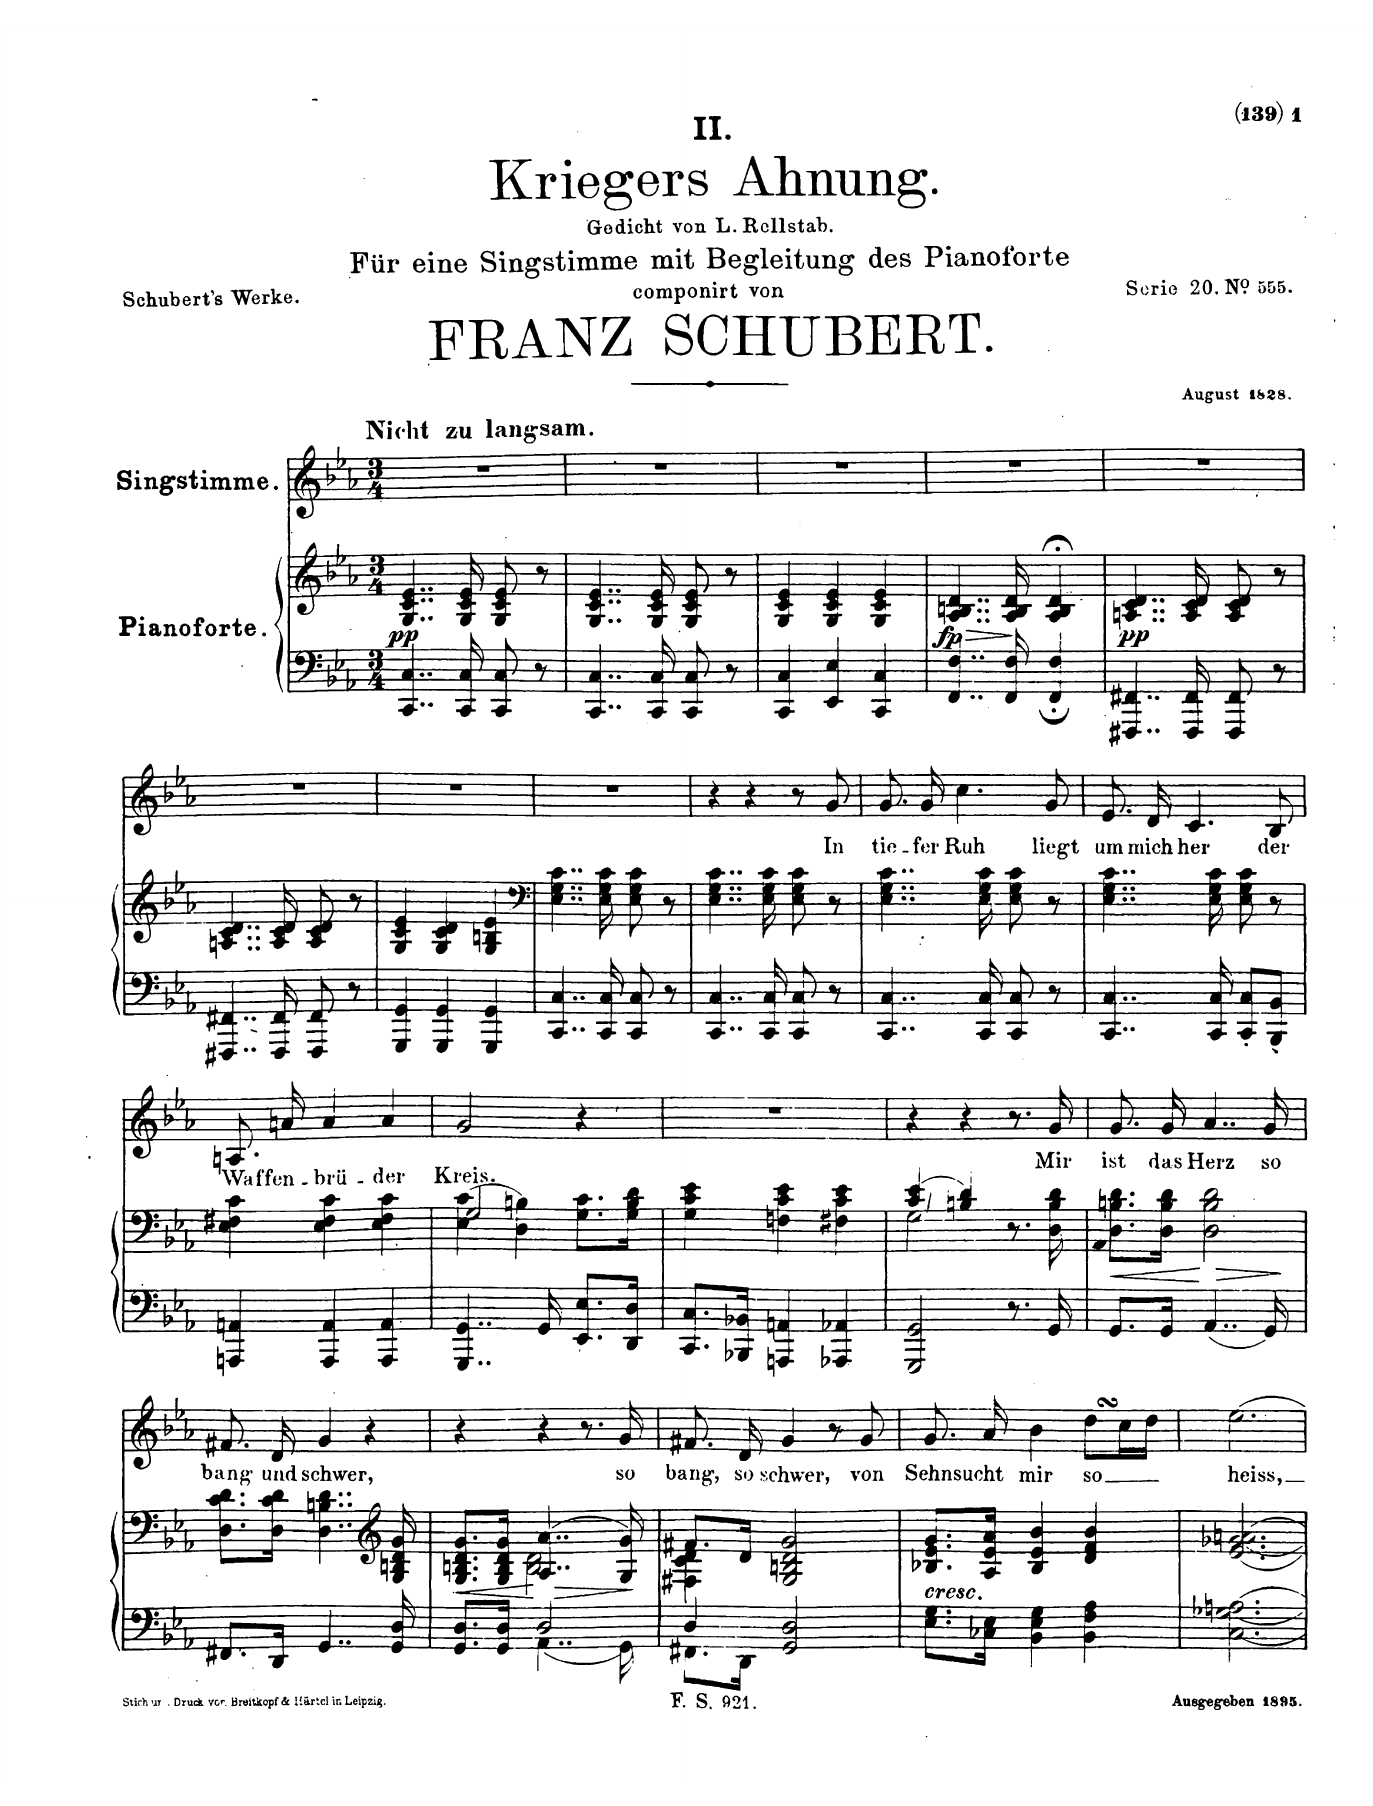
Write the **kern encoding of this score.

**kern	**kern	**dynam	**kern	**text
*part2	*part2	*part2	*part1	*part1
*staff3	*staff2	*staff2/3	*staff1	*staff1
*I"Piano	*	*	*I"Voice	*
*I'Pno	*	*	*	*
*clefF4	*clefG2	*	*clefG2	*
*k[b-e-a-]	*k[b-e-a-]	*	*k[b-e-a-]	*
*M3/4	*M3/4	*	*M3/4	*
=1	=1	=1	=1	=1
!	!	!	!LO:TX:a:B:t=Nicht zu langsam	!
!	!	!LO:DY:a=2	!	!
4..CC/ 4..C/	4..G/ 4..c/ 4..e-/	pp	2.r	.
16CC/ 16C/	16G/ 16c/ 16e-/	.	.	.
8CC/ 8C/	8G/ 8c/ 8e-/	.	.	.
8r	8r	.	.	.
=2	=2	=2	=2	=2
4..CC/ 4..C/	4..G/ 4..c/ 4..e-/	.	2.r	.
16CC/ 16C/	16G/ 16c/ 16e-/	.	.	.
8CC/ 8C/	8G/ 8c/ 8e-/	.	.	.
8r	8r	.	.	.
=3	=3	=3	=3	=3
4CC/ 4C/	4G/ 4c/ 4e-/	.	2.r	.
4EE-/ 4E-/	4G/ 4c/ 4e-/	.	.	.
4CC/ 4C/	4G/ 4c/ 4e-/	.	.	.
=4	=4	=4	=4	=4
!	!	!LO:HP:b	!	!
!	!	!LO:DY:n=1:a=2	!	!
4..FF/ 4..F/	4..A-/ 4..Bn/ 4..d/	> fp	2.r	.
16FF/ 16F/	16A-/ 16B/ 16d/	]	.	.
4FF/; 4F/;	4A-/;< 4B/;< 4d/;<	.	.	.
=5	=5	=5	=5	=5
!	!	!LO:DY:a=2	!	!
4..FFF#X/ 4..FF#X/	4..An/ 4..c/ 4..d/	pp	2.r	.
16FFF#/ 16FF#/	16A/ 16c/ 16d/	.	.	.
8FFF#/ 8FF#/	8A/ 8c/ 8d/	.	.	.
8r	8r	.	.	.
=6	=6	=6	=6	=6
4..FFF#X/ 4..FF#X/	4..An/ 4..c/ 4..d/	.	2.r	.
16FFF#/ 16FF#/	16A/ 16c/ 16d/	.	.	.
8FFF#/ 8FF#/	8A/ 8c/ 8d/	.	.	.
8r	8r	.	.	.
=7	=7	=7	=7	=7
4GGG/ 4GG/	4G/ 4c/ 4e-/	.	2.r	.
4GGG/ 4GG/	4G/ 4c/ 4d/	.	.	.
4GGG/ 4GG/	4G/ 4Bn/ 4e-/	.	.	.
=8	=8	=8	=8	=8
*	*clefF4	*	*	*
4..CC/ 4..C/	4..E-\ 4..G\ 4..c\	.	2.r	.
16CC/ 16C/	16E-\ 16G\ 16c\	.	.	.
8CC/ 8C/	8E-\ 8G\ 8c\	.	.	.
8r	8r	.	.	.
=9	=9	=9	=9	=9
4..CC/ 4..C/	4..E-\ 4..G\ 4..c\	.	4r	.
.	.	.	4r	.
16CC/ 16C/	16E-\ 16G\ 16c\	.	.	.
8CC/ 8C/	8E-\ 8G\ 8c\	.	8r	.
8r	8r	.	8g/	In
=10	=10	=10	=10	=10
4..CC/ 4..C/	4..E-\ 4..G\ 4..c\	.	8.g/	tie-
.	.	.	16g/	-fer
.	.	.	4.cc\	Ruh
16CC/ 16C/	16E-\ 16G\ 16c\	.	.	.
8CC/ 8C/	8E-\ 8G\ 8c\	.	.	.
8r	8r	.	8g/	liegt
=11	=11	=11	=11	=11
4..CC/ 4..C/	4..E-\ 4..G\ 4..c\	.	8.e-/	um
.	.	.	16d/	mich
.	.	.	4.c/	her
16CC/ 16C/	16E-\ 16G\ 16c\	.	.	.
8CC/' 8C/'L	8E-\ 8G\ 8c\	.	.	.
8BBB-/' 8BB-/'J	8r	.	8B-/	der
=12	=12	=12	=12	=12
4AAAn/ 4AAn/	4E-\ 4F#X\ 4c\	.	8.An/	Waff-
.	.	.	16an/	-en-
4AAA/ 4AA/	4E-\ 4F#\ 4c\	.	4a/	-brü-
4AAA/ 4AA/	4E-\ 4F#\ 4c\	.	4a/	-der
=13	=13	=13	=13	=13
*	*^	*	*	*
4..GGG/ 4..GG/	(>4E-\ 4c\	2G/	.	2g/	Kreis.
.	4D\ 4Bn\)	.	.	.	.
16GG/	.	.	.	.	.
8.EE-/ 8.E-/L	8.G\ 8.c\L	4ryy	.	4r	.
16DD/ 16D/Jk	16G\ 16B\ 16d\Jk	.	.	.	.
*	*v	*v	*	*	*
=14	=14	=14	=14	=14
8.CC/ 8.C/L	4G\ 4c\ 4e-\	.	2.r	.
16BBB-X/ 16BB-X/Jk	.	.	.	.
4AAAn/ 4AAn/	4Fn\ 4c\ 4e-\	.	.	.
4AAA-X/ 4AA-X/	4F#X\ 4c\ 4e-\	.	.	.
=15	=15	=15	=15	=15
*	*^	*	*	*
2GGG/ 2GG/	(4c/ 4e-/	2G\	.	4r	.
.	4Bn/ 4d/)	.	.	4r	.
8.r	4ryy	8.r	.	8.r	.
16GG/	.	16D\ 16B\ 16d\	.	16g/	Mir
=16	=16	=16	=16	=16	=16
!	!	!	!LO:HP:b	!	!
*	*v	*v	*	*	*
8.GG/L	8.D\ 8.Bn\ 8.d\L	<	8.g/	ist
16GG/Jk	16D\ 16B\ 16d\Jk	.	16g/	das
!	!	!LO:HP:n=1:b	!	!
4..AA-/	2D\ 2B\ 2d\	[ >	4..a-/	Herz
16GG/	.	.	16g/	so
.	.	]	.	.
=17	=17	=17	=17	=17
8.FF#X/L	8.D\ 8.c\ 8.d\L	.	8.f#X/	bang
16DD/Jk	16D\ 16c\ 16d\Jk	.	16d/	und
4..GG/	4..D\ 4..Bn\ 4..d\	.	4g/	schwer,
.	.	.	4r	.
*	*clefG2	*	*	*
16GG/ 16D/	16G/ 16Bn/ 16d/ 16g/	.	.	.
=18	=18	=18	=18	=18
*^	*	*	*	*
!	!	!	!LO:HP:b	!	!
*	*	*^	*	*	*
8.GG/ 8.D/L	4ryy	8.G/ 8.Bn/ 8.d/ 8.g/L	4ryy	<	4r	.
16GG/ 16D/Jk	.	16G/ 16B/ 16d/ 16g/Jk	.	[	.	.
!	!	!	!	!LO:HP:b	!	!
2D/	4..AA-\	(4..A-/ 4..a-/	2B\ 2d\	>	4r	.
.	.	.	.	.	8.r	.
.	16GG\	16G/ 16g/)	.	.	16g/	so
*v	*v	*	*	*	*	*
*	*v	*v	*	*	*
.	.	]	.	.
=19	=19	=19	=19	=19
*^	*^	*	*	*
4D/	8.FF#X\L	8.f#X/L	4F#X\ 4c\ 4d\	.	8.f#X/	bang,
.	16DD\Jk	16d/Jk	.	.	16d/	so
2GG/ 2D/	2ryy	2G/ 2Bn/ 2d/ 2g/	2ryy	.	4g/	schwer,
.	.	.	.	.	8r	.
.	.	.	.	.	8g/	von
*v	*v	*	*	*	*	*
*	*v	*v	*	*	*
=20	=20	=20	=20	=20
!	!LO:TX:b:i:t=cresc.	!	!	!
8.E-\ 8.G\L	8.B-X/ 8.e-/ 8.g/L	.	8.g/	Sehn-
16C-X\ 16E-\Jk	16A-/ 16e-/ 16a-/Jk	.	16a-/	-sucht
4BB-\ 4E-\ 4G\	4B-/ 4e-/ 4b-/	.	4b-\	mir
4BB-\ 4F\ 4A-\	4d/ 4f/ 4b-/	.	8ddsSsS\L	so
.	.	.	16cc\L	.
.	.	.	16dd\JJ	.
=21	=21	=21	=21	=21
[2.C\ [2.G-X\ [2.An\	[2.e-/ [2.g-X/ [2.an/	.	[2.ee-\	heiss,
=	=	=	=	=
*-	*-	*-	*-	*-
